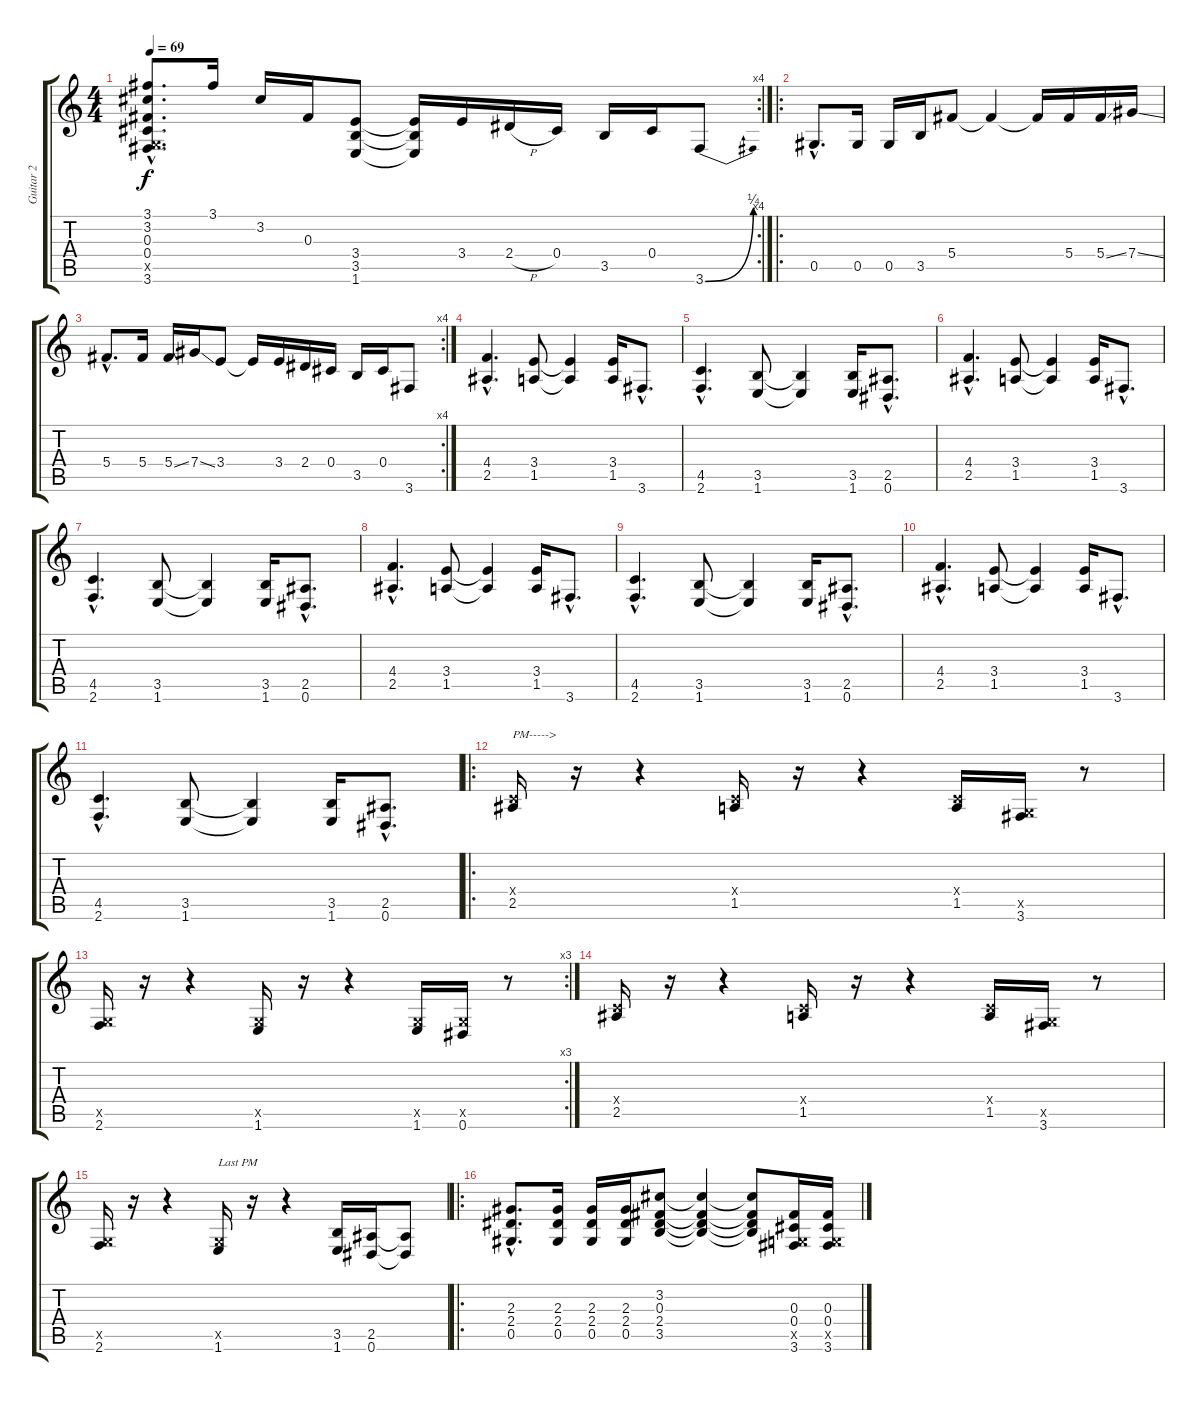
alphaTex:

\track ("Guitar 2" "Guitar 2") {instrument overdrivenguitar}
\staff {score tabs}
\tuning (Eb4 Bb3 Gb3 Db3 Ab2 Eb2) {hide}
\rc 4
\ts (4 4)
\tempo 69
\clef g2
\ks c
(3.1{hac} 3.2{hac} 0.3{hac} 0.4{hac} -1.5{hac x} 3.6{hac}).8{d dy f} 3.1.16 3.2.16 0.3.16 (3.4 3.5 1.6).8 (3.4{t} 3.5{t} 1.6{t}).16 3.4.16 2.4{h}.16 0.4.16 3.5.16 0.4.16 3.6{be (bend 0 0 60 1)}.8 |
\ro
0.5{hac}.8{d} 0.5.16 0.5.16 3.5.16 5.4.8 5.4{t}.4 5.4{t}.16 5.4.16 5.4{ss}.16 7.4{ss}.16 |
\rc 4
5.4{hac}.8{d} 5.4.16 5.4{ss}.16 7.4{ss}.16 3.4.8 3.4{t}.16 3.4.16 2.4.16 0.4.16 3.5.16 0.4.16 3.6.8 |
(4.4{hac} 2.5{hac}).4{d} (3.4 1.5).8 (3.4{t} 1.5{t}).4 (3.4 1.5).16 3.6{hac}.8{d} |
(4.5{hac} 2.6{hac}).4{d} (3.5 1.6).8 (3.5{t} 1.6{t}).4 (3.5 1.6).16 (2.5{hac} 0.6{hac}).8{d} |
(4.4{hac} 2.5{hac}).4{d} (3.4 1.5).8 (3.4{t} 1.5{t}).4 (3.4 1.5).16 3.6{hac}.8{d} |
(4.5{hac} 2.6{hac}).4{d} (3.5 1.6).8 (3.5{t} 1.6{t}).4 (3.5 1.6).16 (2.5{hac} 0.6{hac}).8{d} |
(4.4{hac} 2.5{hac}).4{d} (3.4 1.5).8 (3.4{t} 1.5{t}).4 (3.4 1.5).16 3.6{hac}.8{d} |
(4.5{hac} 2.6{hac}).4{d} (3.5 1.6).8 (3.5{t} 1.6{t}).4 (3.5 1.6).16 (2.5{hac} 0.6{hac}).8{d} |
(4.4{hac} 2.5{hac}).4{d} (3.4 1.5).8 (3.4{t} 1.5{t}).4 (3.4 1.5).16 3.6{hac}.8{d} |
(4.5{hac} 2.6{hac}).4{d} (3.5 1.6).8 (3.5{t} 1.6{t}).4 (3.5 1.6).16 (2.5{hac} 0.6{hac}).8{d} |
\ro
(-1.4{x} 2.5).16{txt "PM----->"} r.16 r.4 (-1.4{x} 1.5).16 r.16 r.4 (-1.4{x} 1.5).16 (-1.5{x} 3.6).16 r.8 |
\rc 3
(-1.5{x} 2.6).16 r.16 r.4 (-1.5{x} 1.6).16 r.16 r.4 (-1.5{x} 1.6).16 (-1.5{x} 0.6).16 r.8 |
(-1.4{x} 2.5).16 r.16 r.4 (-1.4{x} 1.5).16 r.16 r.4 (-1.4{x} 1.5).16 (-1.5{x} 3.6).16 r.8 |
(-1.5{x} 2.6).16 r.16 r.4 (-1.5{x} 1.6).16{txt "Last PM"} r.16 r.4 (3.5 1.6).16 (2.5 0.6).16 (2.5{t} 0.6{t}).8 |
\ro
(2.3{hac} 2.4{hac} 0.5{hac}).8{d} (2.3 2.4 0.5).16 (2.3 2.4 0.5).16 (2.3 2.4 0.5).16 (3.2 0.3 2.4 3.5).8 (3.2{t} 0.3{t} 2.4{t} 3.5{t}).4 (3.2{t} 0.3{t} 2.4{t} 3.5{t}).8 (0.3 0.4 -1.5{x} 3.6).16 (0.3 0.4 -1.5{x} 3.6).16
